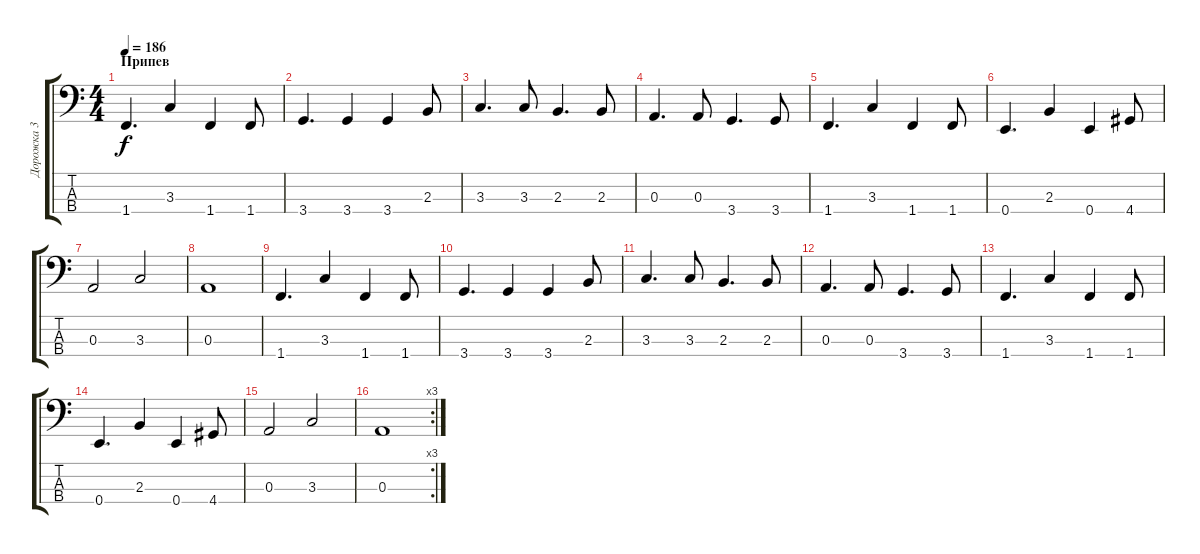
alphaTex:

\track ("Дорожка 3" "Дорожка 3") {instrument electricbassfinger}
\staff {score tabs}
\tuning (G2 D2 A1 E1) {hide}
\ts (4 4)
\section ("" "Припев")
\tempo 186
\clef f4
\ks aminor
1.4.4{d dy f} 3.3.4 1.4.4 1.4.8 |
3.4.4{d} 3.4.4 3.4.4 2.3.8 |
3.3.4{d} 3.3.8 2.3.4{d} 2.3.8 |
0.3.4{d} 0.3.8 3.4.4{d} 3.4.8 |
1.4.4{d} 3.3.4 1.4.4 1.4.8 |
0.4.4{d} 2.3.4 0.4.4 4.4.8 |
0.3.2 3.3.2 |
0.3.1 |
1.4.4{d} 3.3.4 1.4.4 1.4.8 |
3.4.4{d} 3.4.4 3.4.4 2.3.8 |
3.3.4{d} 3.3.8 2.3.4{d} 2.3.8 |
0.3.4{d} 0.3.8 3.4.4{d} 3.4.8 |
1.4.4{d} 3.3.4 1.4.4 1.4.8 |
0.4.4{d} 2.3.4 0.4.4 4.4.8 |
0.3.2 3.3.2 |
\rc 3
0.3.1
